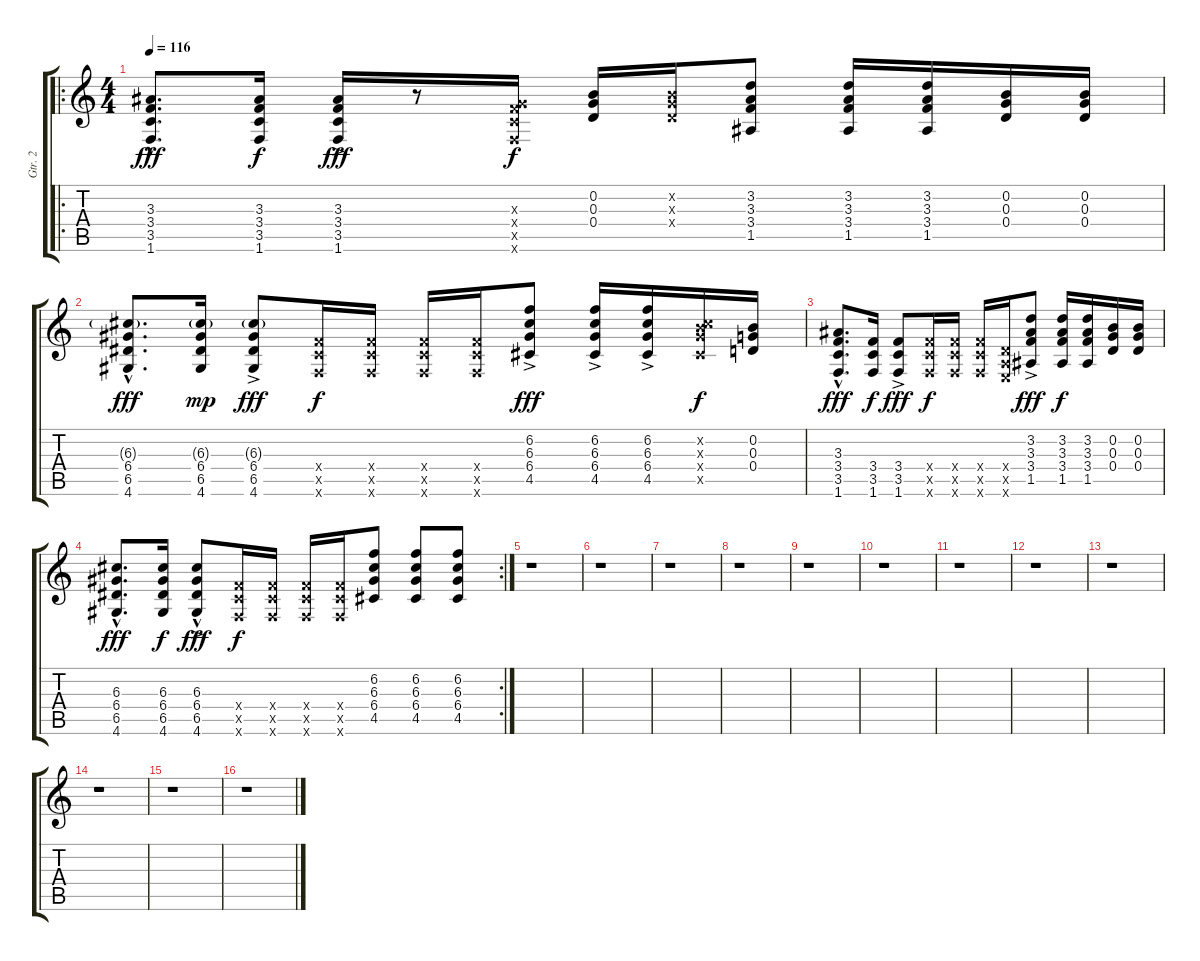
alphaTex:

\track ("Gtr. 2" "Gtr. 2") {instrument distortionguitar}
\staff {score tabs}
\tuning (E4 B3 G3 D3 A2 E2) {hide}
\ro
\ts (4 4)
\tempo 116
\clef g2
\ks c
(3.3{hac} 3.4{hac} 3.5{hac} 1.6{hac}).8{d dy fff} (3.3 3.4 3.5 1.6).16{dy f} (3.3 3.4{ac} 3.5 1.6).16{dy fff} r.8 (0.3{x} 3.4{x} 3.5{x} 1.6{x}).16{dy f} (0.2 0.3 0.4).16 (0.2{x} 0.3{x} 0.4{x}).16 (3.2 3.3 3.4 1.5).8 (3.2 3.3 3.4 1.5).16 (3.2 3.3 3.4 1.5).16 (0.2 0.3 0.4).16 (0.2 0.3 0.4).16 |
(6.3{g hac} 6.4{hac} 6.5{hac} 4.6{hac}).8{d dy fff} (6.3{g} 6.4 6.5 4.6).16{dy mp} (6.3{g} 6.4 6.5 4.6{ac}).8{dy fff} (3.4{x} 3.5{x} 1.6{x}).16{dy f} (3.4{x} 3.5{x} 1.6{x}).16 (3.4{x} 3.5{x} 1.6{x}).16 (3.4{x} 3.5{x} 1.6{x}).16 (6.2 6.3{ac} 6.4 4.5).8{dy fff} (6.2 6.3 6.4 4.5{ac}).16 (6.2 6.3 6.4{ac} 4.5).16 (0.2{x} 6.3{x} 6.4{x} 4.5{x}).16{dy f} (0.2 0.3 0.4).16 |
(3.3{hac} 3.4{hac} 3.5{hac} 1.6{hac}).8{d dy fff} (3.4 3.5 1.6).16{dy f} (3.4{ac} 3.5 1.6{st}).8{dy fff} (3.4{x} 3.5{x} 1.6{x}).16{dy f} (3.4{x} 3.5{x} 1.6{x}).16 (3.4{x} 3.5{x} 1.6{x}).16 (0.4{x} 0.5{x} 0.6{x}).16 (3.2 3.3{ac} 3.4 1.5).8{dy fff} (3.2 3.3 3.4 1.5).16{dy f} (3.2 3.3 3.4 1.5).16 (0.2 0.3 0.4).16 (0.2 0.3 0.4).16 |
\rc 2
(6.3{hac} 6.4{hac} 6.5{hac} 4.6{hac}).8{d dy fff} (6.3 6.4 6.5 4.6).16{dy f} (6.3 6.4{hac} 6.5 4.6{ac}).8{dy fff} (3.4{x} 3.5{x} 1.6{x}).16{dy f} (3.4{x} 3.5{x} 1.6{x}).16 (3.4{x} 3.5{x} 1.6{x}).16 (3.4{x} 3.5{x} 1.6{x}).16 (6.2 6.3 6.4 4.5).8 (6.2 6.3 6.4 4.5).8 (6.2 6.3 6.4 4.5).8 |
r.1 |
r.1 |
r.1 |
r.1 |
r.1 |
r.1 |
r.1 |
r.1 |
r.1 |
r.1 |
r.1 |
r.1
